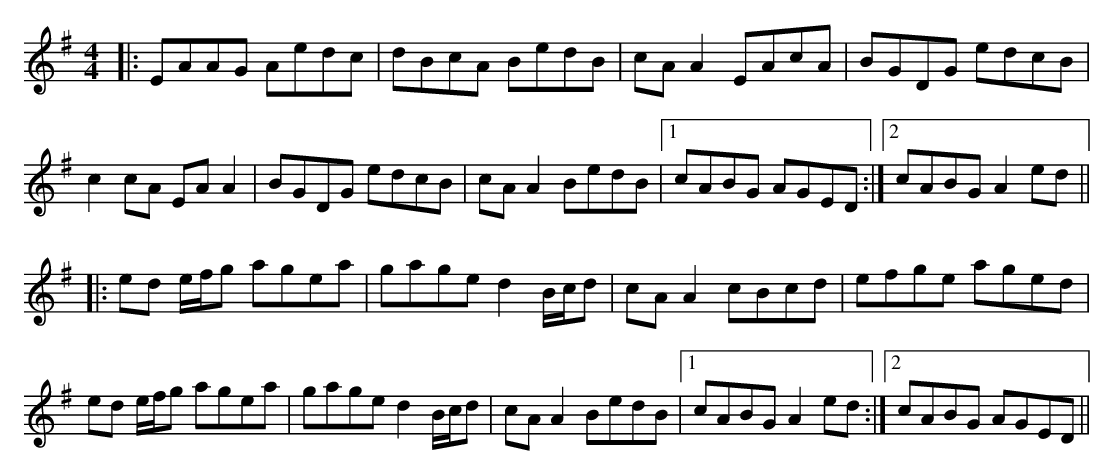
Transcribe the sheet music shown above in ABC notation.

X:1
M:4/4
K:G
|:EAAG Aedc|dBcA BedB|cA A2 EAcA|BGDG edcB|
c2 cA EA A2|BGDG edcB|cA A2 BedB|1 cABG AGED:|2 cABG A2 ed||
|:ed e/f/g agea|gage d2 B/c/d|cA A2 cBcd|efge aged|
ed e/f/g agea|gage d2 B/c/d|cA A2 BedB|1 cABG A2 ed:|2 cABG AGED||
